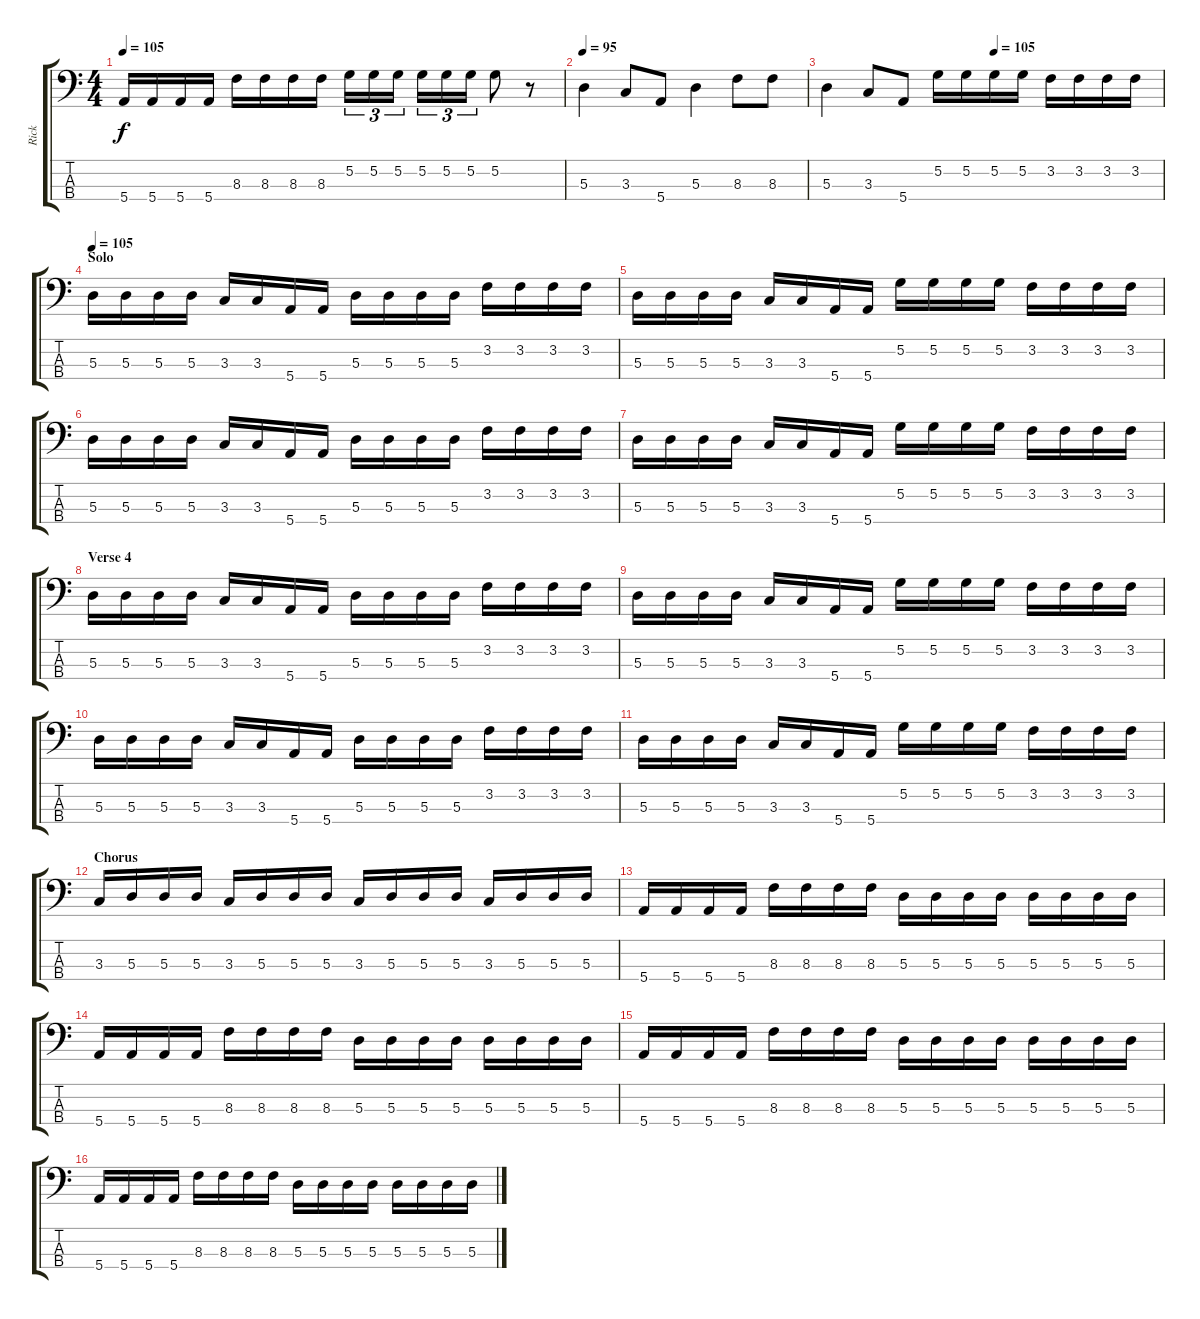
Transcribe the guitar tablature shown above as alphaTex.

\track ("Rick" "Rick") {instrument electricbasspick}
\staff {score tabs}
\tuning (G2 D2 A1 E1) {hide}
\ts (4 4)
\tempo 105
\clef f4
\ks c
5.4.16{dy f} 5.4.16 5.4.16 5.4.16 8.3.16 8.3.16 8.3.16 8.3.16 5.2.16{tu (3 2)} 5.2.16{tu (3 2)} 5.2.16{tu (3 2)} 5.2.16{tu (3 2)} 5.2.16{tu (3 2)} 5.2.16{tu (3 2)} 5.2.8 r.8 |
\tempo 95
5.3.4 3.3.8 5.4.8 5.3.4 8.3.8 8.3.8 |
\tempo (105 0.5)
5.3.4 3.3.8 5.4.8 5.2.16 5.2.16 5.2.16 5.2.16 3.2.16 3.2.16 3.2.16 3.2.16 |
\section ("" "Solo")
\tempo 105
5.3.16 5.3.16 5.3.16 5.3.16 3.3.16 3.3.16 5.4.16 5.4.16 5.3.16 5.3.16 5.3.16 5.3.16 3.2.16 3.2.16 3.2.16 3.2.16 |
5.3.16 5.3.16 5.3.16 5.3.16 3.3.16 3.3.16 5.4.16 5.4.16 5.2.16 5.2.16 5.2.16 5.2.16 3.2.16 3.2.16 3.2.16 3.2.16 |
5.3.16 5.3.16 5.3.16 5.3.16 3.3.16 3.3.16 5.4.16 5.4.16 5.3.16 5.3.16 5.3.16 5.3.16 3.2.16 3.2.16 3.2.16 3.2.16 |
5.3.16 5.3.16 5.3.16 5.3.16 3.3.16 3.3.16 5.4.16 5.4.16 5.2.16 5.2.16 5.2.16 5.2.16 3.2.16 3.2.16 3.2.16 3.2.16 |
\section ("" "Verse 4")
5.3.16 5.3.16 5.3.16 5.3.16 3.3.16 3.3.16 5.4.16 5.4.16 5.3.16 5.3.16 5.3.16 5.3.16 3.2.16 3.2.16 3.2.16 3.2.16 |
5.3.16 5.3.16 5.3.16 5.3.16 3.3.16 3.3.16 5.4.16 5.4.16 5.2.16 5.2.16 5.2.16 5.2.16 3.2.16 3.2.16 3.2.16 3.2.16 |
5.3.16 5.3.16 5.3.16 5.3.16 3.3.16 3.3.16 5.4.16 5.4.16 5.3.16 5.3.16 5.3.16 5.3.16 3.2.16 3.2.16 3.2.16 3.2.16 |
5.3.16 5.3.16 5.3.16 5.3.16 3.3.16 3.3.16 5.4.16 5.4.16 5.2.16 5.2.16 5.2.16 5.2.16 3.2.16 3.2.16 3.2.16 3.2.16 |
\section ("" "Chorus")
3.3.16 5.3.16 5.3.16 5.3.16 3.3.16 5.3.16 5.3.16 5.3.16 3.3.16 5.3.16 5.3.16 5.3.16 3.3.16 5.3.16 5.3.16 5.3.16 |
5.4.16 5.4.16 5.4.16 5.4.16 8.3.16 8.3.16 8.3.16 8.3.16 5.3.16 5.3.16 5.3.16 5.3.16 5.3.16 5.3.16 5.3.16 5.3.16 |
5.4.16 5.4.16 5.4.16 5.4.16 8.3.16 8.3.16 8.3.16 8.3.16 5.3.16 5.3.16 5.3.16 5.3.16 5.3.16 5.3.16 5.3.16 5.3.16 |
5.4.16 5.4.16 5.4.16 5.4.16 8.3.16 8.3.16 8.3.16 8.3.16 5.3.16 5.3.16 5.3.16 5.3.16 5.3.16 5.3.16 5.3.16 5.3.16 |
5.4.16 5.4.16 5.4.16 5.4.16 8.3.16 8.3.16 8.3.16 8.3.16 5.3.16 5.3.16 5.3.16 5.3.16 5.3.16 5.3.16 5.3.16 5.3.16
